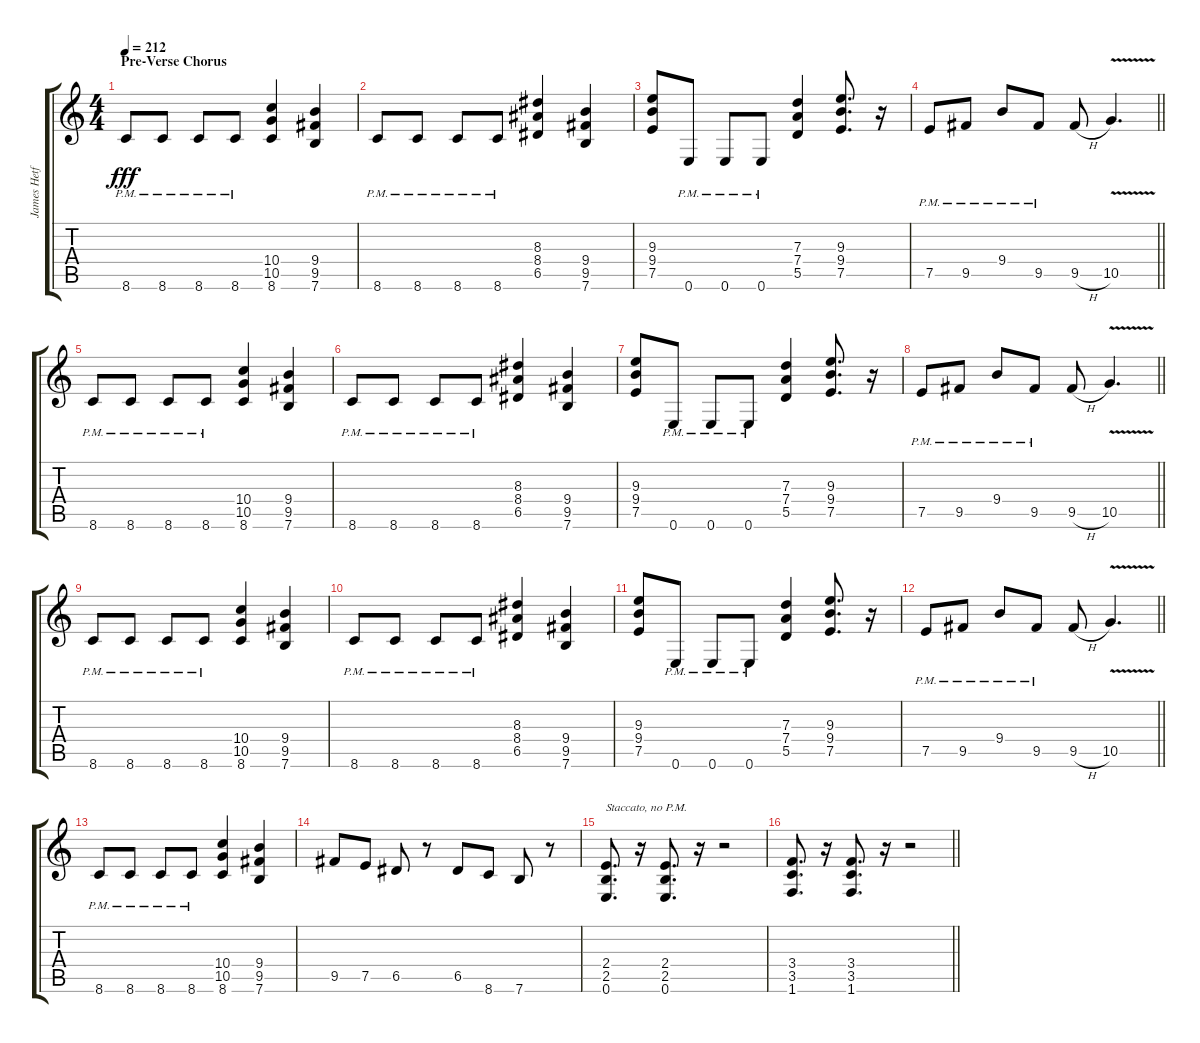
\track ("James Hetfield" "James Hetf") {instrument distortionguitar}
\staff {score tabs}
\tuning (E4 B3 G3 D3 A2 E2) {hide}
\ts (4 4)
\section ("" "Pre-Verse Chorus")
\tempo 212
\clef g2
\ks c
8.6{pm}.8{dy fff} 8.6{pm}.8 8.6{pm}.8 8.6{pm}.8 (10.4 10.5 8.6).4 (9.4 9.5 7.6).4 |
8.6{pm}.8 8.6{pm}.8 8.6{pm}.8 8.6{pm}.8 (8.3 8.4 6.5).4 (9.4 9.5 7.6).4 |
(9.3 9.4 7.5).8 0.6{pm}.8 0.6{pm}.8 0.6{pm}.8 (7.3 7.4 5.5).4 (9.3 9.4 7.5).8{d} r.16 |
\barLineRight lightlight
7.5{pm}.8 9.5{pm}.8 9.4{pm}.8 9.5{pm}.8 9.5{h}.8 10.5{v}.4{d} |
8.6{pm}.8 8.6{pm}.8 8.6{pm}.8 8.6{pm}.8 (10.4 10.5 8.6).4 (9.4 9.5 7.6).4 |
8.6{pm}.8 8.6{pm}.8 8.6{pm}.8 8.6{pm}.8 (8.3 8.4 6.5).4 (9.4 9.5 7.6).4 |
(9.3 9.4 7.5).8 0.6{pm}.8 0.6{pm}.8 0.6{pm}.8 (7.3 7.4 5.5).4 (9.3 9.4 7.5).8{d} r.16 |
\barLineRight lightlight
7.5{pm}.8 9.5{pm}.8 9.4{pm}.8 9.5{pm}.8 9.5{h}.8 10.5{v}.4{d} |
8.6{pm}.8 8.6{pm}.8 8.6{pm}.8 8.6{pm}.8 (10.4 10.5 8.6).4 (9.4 9.5 7.6).4 |
8.6{pm}.8 8.6{pm}.8 8.6{pm}.8 8.6{pm}.8 (8.3 8.4 6.5).4 (9.4 9.5 7.6).4 |
(9.3 9.4 7.5).8 0.6{pm}.8 0.6{pm}.8 0.6{pm}.8 (7.3 7.4 5.5).4 (9.3 9.4 7.5).8{d} r.16 |
\barLineRight lightlight
7.5{pm}.8 9.5{pm}.8 9.4{pm}.8 9.5{pm}.8 9.5{h}.8 10.5{v}.4{d} |
8.6{pm}.8 8.6{pm}.8 8.6{pm}.8 8.6{pm}.8 (10.4 10.5 8.6).4 (9.4 9.5 7.6).4 |
9.5.8 7.5.8 6.5.8 r.8 6.5.8 8.6.8 7.6.8 r.8 |
(2.4 2.5 0.6).8{d txt "Staccato, no P.M."} r.16 (2.4 2.5 0.6).8{d} r.16 r.2 |
\barLineRight lightlight
(3.4 3.5 1.6).8{d} r.16 (3.4 3.5 1.6).8{d} r.16 r.2
